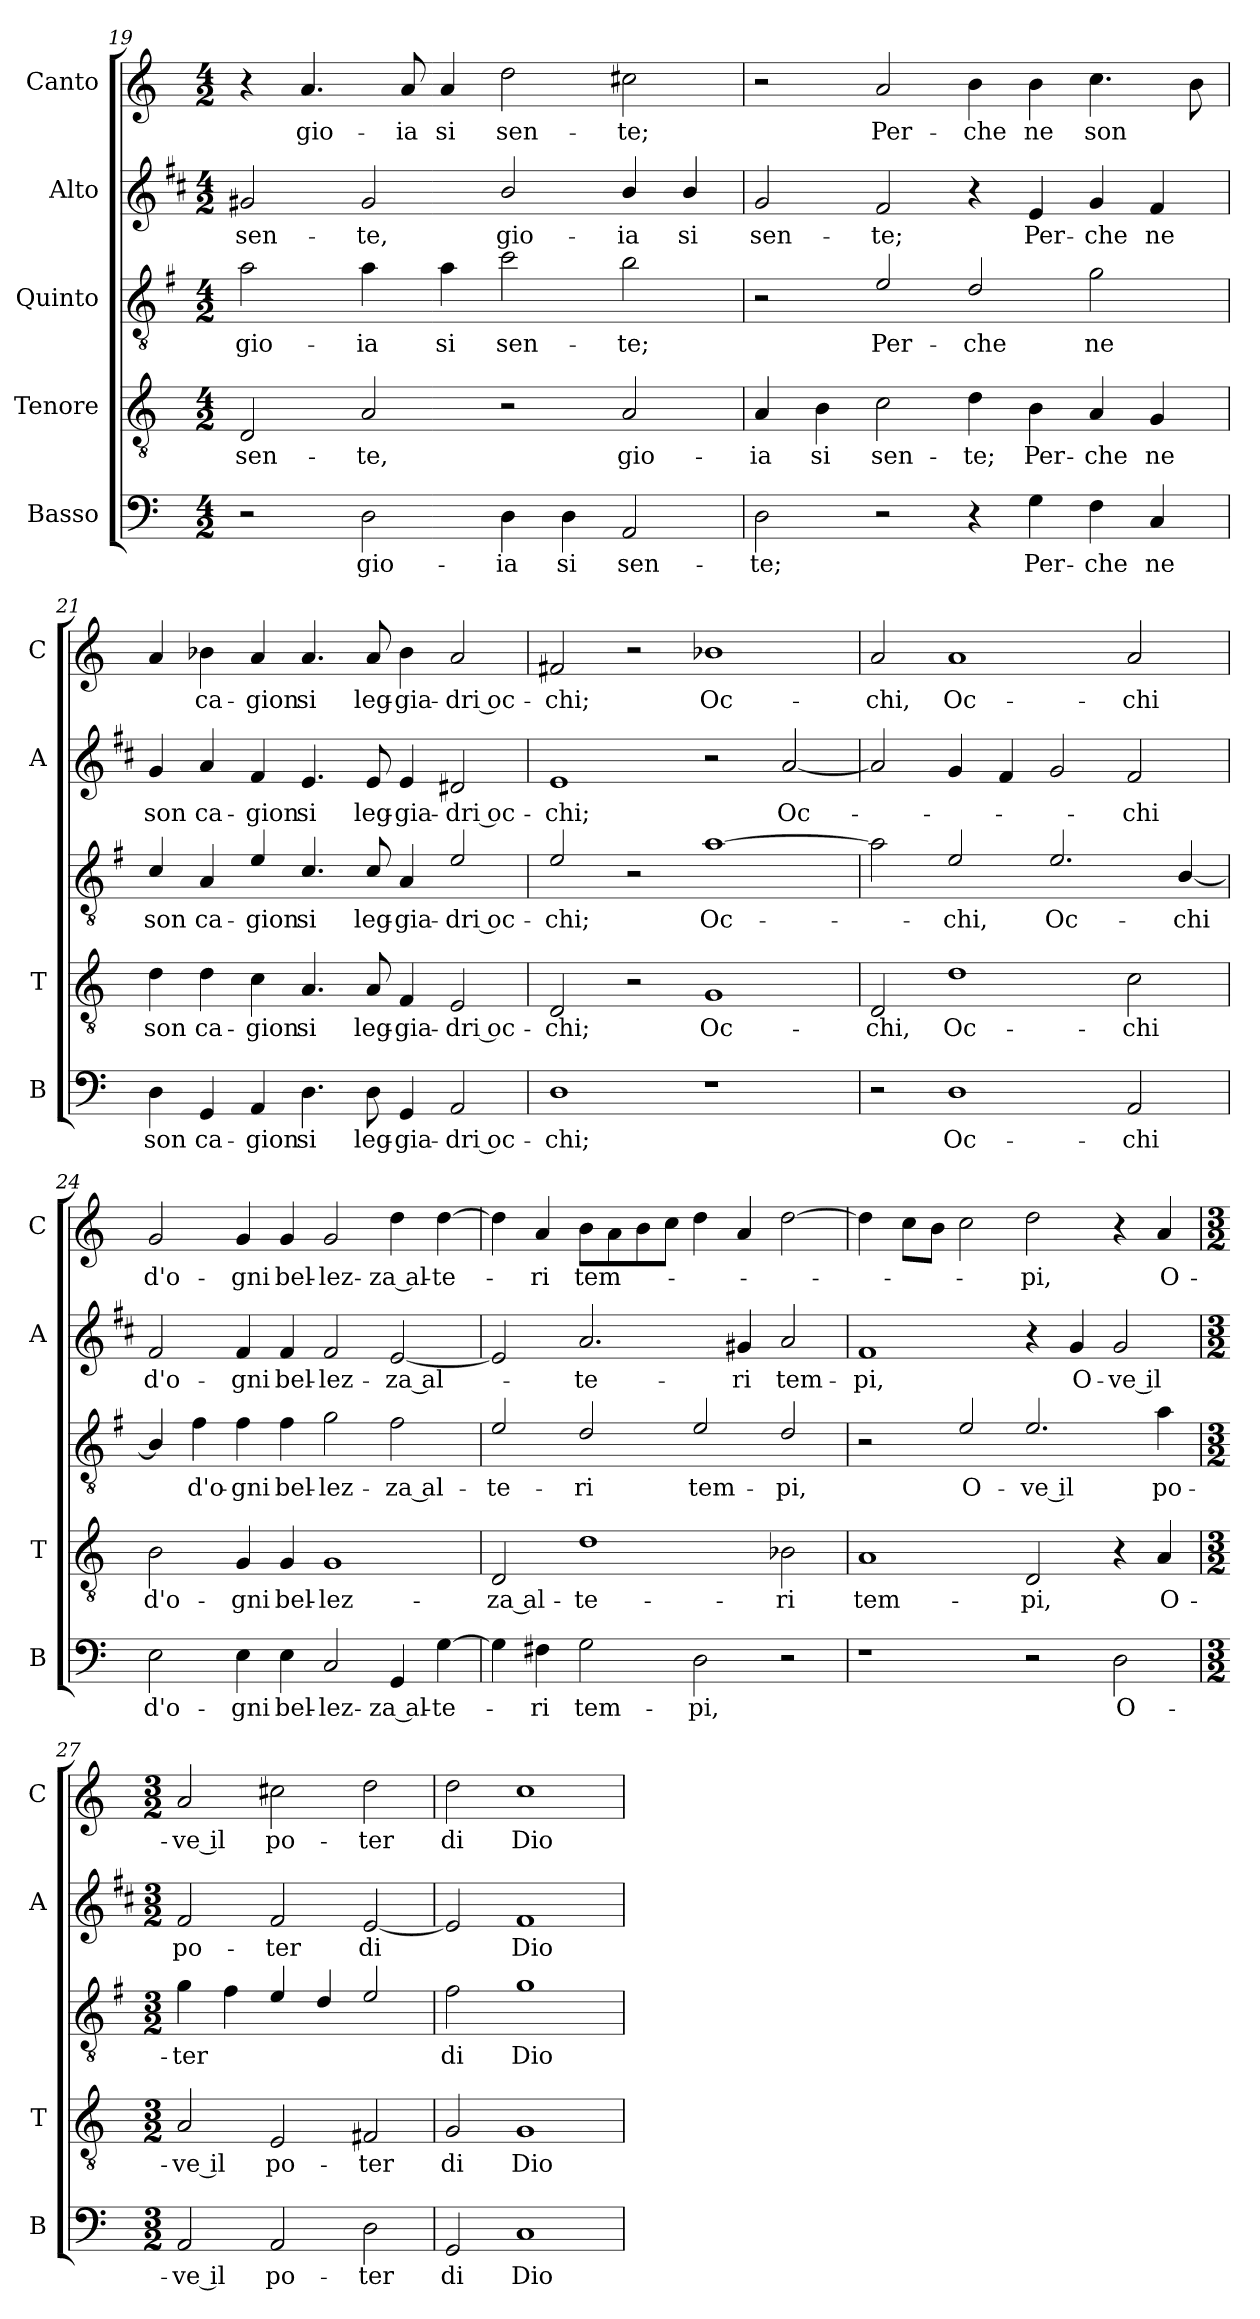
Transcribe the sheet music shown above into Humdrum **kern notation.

**kern	**text	**kern	**text	**kern	**text	**kern	**text	**kern	**text
*part5	*part5	*part4	*part4	*part3	*part3	*part2	*part2	*part1	*part1
*staff5	*staff5	*staff4	*staff4	*staff3	*staff3	*staff2	*staff2	*staff1	*staff1
*I"Basso	*	*I"Tenore	*	*I"Quinto	*	*I"Alto	*	*I"Canto	*
*I'B	*	*I'T	*	*	*	*I'A	*	*I'C	*
*clefF4	*	*clefGv2	*	*clefGv2	*	*clefG2	*	*clefG2	*
*	*	*	*	*ITrd4c7	*	*ITrd1c2	*	*	*
*k[]	*	*k[]	*	*k[]	*	*k[]	*	*k[]	*
*C:	*	*C:	*	*C:	*	*C:	*	*C:	*
*M4/2	*	*M4/2	*	*M4/2	*	*M4/2	*	*M4/2	*
=19	=19	=19	=19	=19	=19	=19	=19	=19	=19
!	!	!	!LO:LY:b	!	!LO:LY:b	!	!LO:LY:b	!	!
2r	.	2D/	sen-	2d\	gio-	2f#X/	sen-	4r	.
!	!	!	!	!	!	!	!	!	!LO:LY:b
.	.	.	.	.	.	.	.	4.a/	gio-
!	!LO:LY:b	!	!LO:LY:b	!	!LO:LY:b	!	!LO:LY:b	!	!
2D\	gio-	2A/	-te,	4d\	-ia	2f#/	-te,	.	.
!	!	!	!	!	!	!	!	!	!LO:LY:b
.	.	.	.	.	.	.	.	8a/	-ia
!	!	!	!	!	!LO:LY:b	!	!	!	!LO:LY:b
.	.	.	.	4d\	si	.	.	4a/	si
!	!LO:LY:b	!	!	!	!LO:LY:b	!	!LO:LY:b	!	!LO:LY:b
4D\	-ia	2r	.	2f\	sen-	2a/	gio-	2dd\	sen-
!	!LO:LY:b	!	!	!	!	!	!	!	!
4D\	si	.	.	.	.	.	.	.	.
!	!LO:LY:b	!	!LO:LY:b	!	!LO:LY:b	!	!LO:LY:b	!	!LO:LY:b
2AA/	sen-	2A/	gio-	2e\	-te;	4a/	-ia	2cc#X\	-te;
!	!	!	!	!	!	!	!LO:LY:b	!	!
.	.	.	.	.	.	4a/	si	.	.
=20	=20	=20	=20	=20	=20	=20	=20	=20	=20
!	!LO:LY:b	!	!LO:LY:b	!	!	!	!LO:LY:b	!	!
2D\	-te;	4A/	-ia	2rc	.	2f/	sen-	2r	.
!	!	!	!LO:LY:b	!	!	!	!	!	!
.	.	4B\	si	.	.	.	.	.	.
!	!	!	!LO:LY:b	!	!LO:LY:b	!	!LO:LY:b	!	!LO:LY:b
2r	.	2c\	sen-	2A/	Per-	2e/	-te;	2a/	Per-
!	!	!	!LO:LY:b	!	!LO:LY:b	!	!	!	!LO:LY:b
4r	.	4d\	-te;	2G/	-che	4r	.	4b\	-che
!	!LO:LY:b	!	!LO:LY:b	!	!	!	!LO:LY:b	!	!LO:LY:b
4G\	Per-	4B\	Per-	.	.	4d/	Per-	4b\	ne
!	!LO:LY:b	!	!LO:LY:b	!	!LO:LY:b	!	!LO:LY:b	!	!LO:LY:b
4F\	-che	4A/	-che	2c\	ne	4f/	-che	4.cc\	son
!	!LO:LY:b	!	!LO:LY:b	!	!	!	!LO:LY:b	!	!
4C/	ne	4G/	ne	.	.	4e/	ne	.	.
.	.	.	.	.	.	.	.	8b\	.
=21	=21	=21	=21	=21	=21	=21	=21	=21	=21
!	!LO:LY:b	!	!LO:LY:b	!	!LO:LY:b	!	!LO:LY:b	!	!
4D\	son	4d\	son	4F/	son	4f/	son	4a/	.
!	!LO:LY:b	!	!LO:LY:b	!	!LO:LY:b	!	!LO:LY:b	!	!LO:LY:b
4GG/	ca-	4d\	ca-	4D/	ca-	4g/	ca-	4b-X\	ca-
!	!LO:LY:b	!	!LO:LY:b	!	!LO:LY:b	!	!LO:LY:b	!	!LO:LY:b
4AA/	-gion	4c\	-gion	4A/	-gion	4e/	-gion	4a/	-gion
!	!LO:LY:b	!	!LO:LY:b	!	!LO:LY:b	!	!LO:LY:b	!	!LO:LY:b
4.D\	si	4.A/	si	4.F/	si	4.d/	si	4.a/	si
!	!LO:LY:b	!	!LO:LY:b	!	!LO:LY:b	!	!LO:LY:b	!	!LO:LY:b
8D\	leg-	8A/	leg-	8F/	leg-	8d/	leg-	8a/	leg-
!	!LO:LY:b	!	!LO:LY:b	!	!LO:LY:b	!	!LO:LY:b	!	!LO:LY:b
4GG/	-gia-	4F/	-gia-	4D/	-gia-	4d/	-gia-	4b-\	-gia-
!	!LO:LY:b	!	!LO:LY:b	!	!LO:LY:b	!	!LO:LY:b	!	!LO:LY:b
2AA/	-dri oc-	2E/	-dri oc-	2A/	-dri oc-	2c#X/	-dri oc-	2a/	-dri oc-
!!LO:LB:g=z
=22	=22	=22	=22	=22	=22	=22	=22	=22	=22
!	!LO:LY:b	!	!LO:LY:b	!	!LO:LY:b	!	!LO:LY:b	!	!LO:LY:b
1D	-chi;	2D/	-chi;	2A/	-chi;	1d	-chi;	2f#X/	-chi;
.	.	2r	.	2r	.	.	.	2r	.
!	!	!	!LO:LY:b	!	!LO:LY:b	!	!	!	!LO:LY:b
1r	.	1G	Oc-	[1d	Oc-	2r	.	1b-X	Oc-
!	!	!	!	!	!	!	!LO:LY:b	!	!
.	.	.	.	.	.	[2g/	Oc-	.	.
=23	=23	=23	=23	=23	=23	=23	=23	=23	=23
!	!	!	!LO:LY:b	!	!	!	!	!	!LO:LY:b
2r	.	2D/	-chi,	2d\]	.	2g/]	.	2a/	-chi,
!	!LO:LY:b	!	!LO:LY:b	!	!LO:LY:b	!	!	!	!LO:LY:b
1D	Oc-	1d	Oc-	2A/	-chi,	4f/	.	1a	Oc-
.	.	.	.	.	.	4e/	.	.	.
!	!	!	!	!	!LO:LY:b	!	!	!	!
.	.	.	.	2.A/	Oc-	2f/	.	.	.
!	!LO:LY:b	!	!LO:LY:b	!	!	!	!LO:LY:b	!	!LO:LY:b
2AA/	-chi	2c\	-chi	.	.	2e/	-chi	2a/	-chi
!	!	!	!	!	!LO:LY:b	!	!	!	!
.	.	.	.	[4E/	-chi	.	.	.	.
=24	=24	=24	=24	=24	=24	=24	=24	=24	=24
!	!LO:LY:b	!	!LO:LY:b	!	!	!	!LO:LY:b	!	!LO:LY:b
2E\	d'o-	2B\	d'o-	4E/]	.	2e/	d'o-	2g/	d'o-
!	!	!	!	!	!LO:LY:b	!	!	!	!
.	.	.	.	4B\	d'o-	.	.	.	.
!	!LO:LY:b	!	!LO:LY:b	!	!LO:LY:b	!	!LO:LY:b	!	!LO:LY:b
4E\	-gni	4G/	-gni	4B\	-gni	4e/	-gni	4g/	-gni
!	!LO:LY:b	!	!LO:LY:b	!	!LO:LY:b	!	!LO:LY:b	!	!LO:LY:b
4E\	bel-	4G/	bel-	4B\	bel-	4e/	bel-	4g/	bel-
!	!LO:LY:b	!	!LO:LY:b	!	!LO:LY:b	!	!LO:LY:b	!	!LO:LY:b
2C/	-lez-	1G	-lez-	2c\	-lez-	2e/	-lez-	2g/	-lez-
!	!LO:LY:b	!	!	!	!LO:LY:b	!	!LO:LY:b	!	!LO:LY:b
4GG/	-za al-	.	.	2B\	-za al-	[2d/	-za al-	4dd\	-za al-
!	!LO:LY:b	!	!	!	!	!	!	!	!LO:LY:b
[4G\	-te-	.	.	.	.	.	.	[4dd\	-te-
=25	=25	=25	=25	=25	=25	=25	=25	=25	=25
!	!	!	!LO:LY:b	!	!LO:LY:b	!	!	!	!
4G\]	.	2D/	-za al-	2A/	-te-	2d/]	.	4dd\]	.
!	!LO:LY:b	!	!	!	!	!	!	!	!LO:LY:b
4F#X\	-ri	.	.	.	.	.	.	4a/	-ri
!	!LO:LY:b	!	!LO:LY:b	!	!LO:LY:b	!	!LO:LY:b	!	!LO:LY:b
2G\	tem-	1d	-te-	2G/	-ri	2.g/	-te-	8b\L	tem-
.	.	.	.	.	.	.	.	8a\	.
.	.	.	.	.	.	.	.	8b\	.
.	.	.	.	.	.	.	.	8cc\J	.
!	!LO:LY:b	!	!	!	!LO:LY:b	!	!	!	!
2D\	-pi,	.	.	2A/	tem-	.	.	4dd\	.
!	!	!	!	!	!	!	!LO:LY:b	!	!
.	.	.	.	.	.	4f#X/	-ri	4a/	.
!	!	!	!LO:LY:b	!	!LO:LY:b	!	!LO:LY:b	!	!
2r	.	2B-X\	-ri	2G/	-pi,	2g/	tem-	[2dd\	.
!!LO:LB:g=z
=26	=26	=26	=26	=26	=26	=26	=26	=26	=26
!	!	!	!LO:LY:b	!	!	!	!LO:LY:b	!	!
1r	.	1A	tem-	2r	.	1e	-pi,	4dd\]	.
.	.	.	.	.	.	.	.	8cc\L	.
.	.	.	.	.	.	.	.	8b\J	.
!	!	!	!	!	!LO:LY:b	!	!	!	!
.	.	.	.	2A/	O-	.	.	2cc\	.
!	!	!	!LO:LY:b	!	!LO:LY:b	!	!	!	!LO:LY:b
2r	.	2D/	-pi,	2.A/	-ve il	4r	.	2dd\	-pi,
!	!	!	!	!	!	!	!LO:LY:b	!	!
.	.	.	.	.	.	4f/	O-	.	.
!	!LO:LY:b	!	!	!	!	!	!LO:LY:b	!	!
2D\	O-	4r	.	.	.	2f/	-ve il	4r	.
!	!	!	!LO:LY:b	!	!LO:LY:b	!	!	!	!LO:LY:b
.	.	4A/	O-	4d\	po-	.	.	4a/	O-
=27	=27	=27	=27	=27	=27	=27	=27	=27	=27
*M3/2	*	*M3/2	*	*M3/2	*	*M3/2	*	*M3/2	*
!	!LO:LY:b	!	!LO:LY:b	!	!LO:LY:b	!	!LO:LY:b	!	!LO:LY:b
2AA/	-ve il	2A/	-ve il	4c\	-ter	2e/	po-	2a/	-ve il
.	.	.	.	4B\	.	.	.	.	.
!	!LO:LY:b	!	!LO:LY:b	!	!	!	!LO:LY:b	!	!LO:LY:b
2AA/	po-	2E/	po-	4A/	.	2e/	-ter	2cc#X\	po-
.	.	.	.	4G/	.	.	.	.	.
!	!LO:LY:b	!	!LO:LY:b	!	!	!	!LO:LY:b	!	!LO:LY:b
2D\	-ter	2F#X/	-ter	2A/	.	[2d/	di	2dd\	-ter
=28	=28	=28	=28	=28	=28	=28	=28	=28	=28
!	!LO:LY:b	!	!LO:LY:b	!	!LO:LY:b	!	!	!	!LO:LY:b
2GG/	di	2G/	di	2B\	di	2d/]	.	2dd\	di
!	!LO:LY:b	!	!LO:LY:b	!	!LO:LY:b	!	!LO:LY:b	!	!LO:LY:b
1C	Dio	1G	Dio	1c	Dio	1e	Dio	1cc	Dio
=	=	=	=	=	=	=	=	=	=
*-	*-	*-	*-	*-	*-	*-	*-	*-	*-
